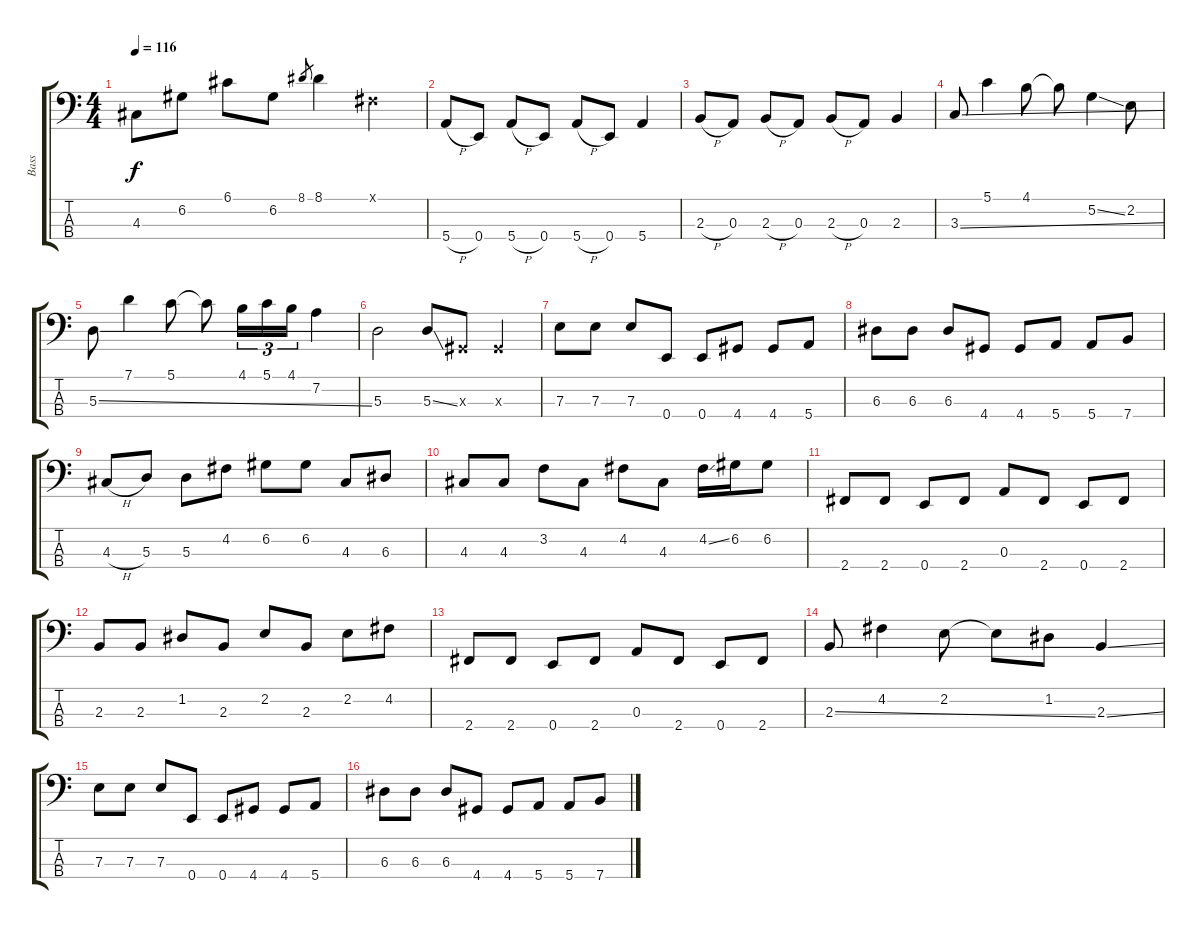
\track ("Bass" "Bass") {instrument electricbassfinger}
\staff {score tabs}
\tuning (G2 D2 A1 E1) {hide}
\ts (4 4)
\tempo 116
\clef f4
\ks c
4.3.8{dy f} 6.2.8 6.1.8 6.2.8 8.1.8{gr} 8.1.4 -1.1{x}.4 |
5.4{h}.8 0.4.8 5.4{h}.8 0.4.8 5.4{h}.8 0.4.8 5.4.4 |
2.3{h}.8 0.3.8 2.3{h}.8 0.3.8 2.3{h}.8 0.3.8 2.3.4 |
3.3{ss}.8 5.1.4 4.1.8 4.1{t}.8 5.2{ss}.4 2.2.8 |
5.3{ss}.8 7.1.4 5.1.8 5.1{t}.8 4.1.16{tu (3 2)} 5.1.16{tu (3 2)} 4.1.16{tu (3 2)} 7.2.4 |
5.3.2 5.3{ss}.8 -1.3{x}.8 -1.3{x}.4 |
7.3.8 7.3.8 7.3.8 0.4.8 0.4.8 4.4.8 4.4.8 5.4.8 |
6.3.8 6.3.8 6.3.8 4.4.8 4.4.8 5.4.8 5.4.8 7.4.8 |
4.3{h}.8 5.3.8 5.3.8 4.2.8 6.2.8 6.2.8 4.3.8 6.3.8 |
4.3.8 4.3.8 3.2.8 4.3.8 4.2.8 4.3.8 4.2{ss}.16 6.2.16 6.2.8 |
2.4.8 2.4.8 0.4.8 2.4.8 0.3.8 2.4.8 0.4.8 2.4.8 |
2.3.8 2.3.8 1.2.8 2.3.8 2.2.8 2.3.8 2.2.8 4.2.8 |
2.4.8 2.4.8 0.4.8 2.4.8 0.3.8 2.4.8 0.4.8 2.4.8 |
2.3{ss}.8 4.2.4 2.2.8 2.2{t}.8 1.2.8 2.3{ss}.4 |
7.3.8 7.3.8 7.3.8 0.4.8 0.4.8 4.4.8 4.4.8 5.4.8 |
6.3.8 6.3.8 6.3.8 4.4.8 4.4.8 5.4.8 5.4.8 7.4.8
